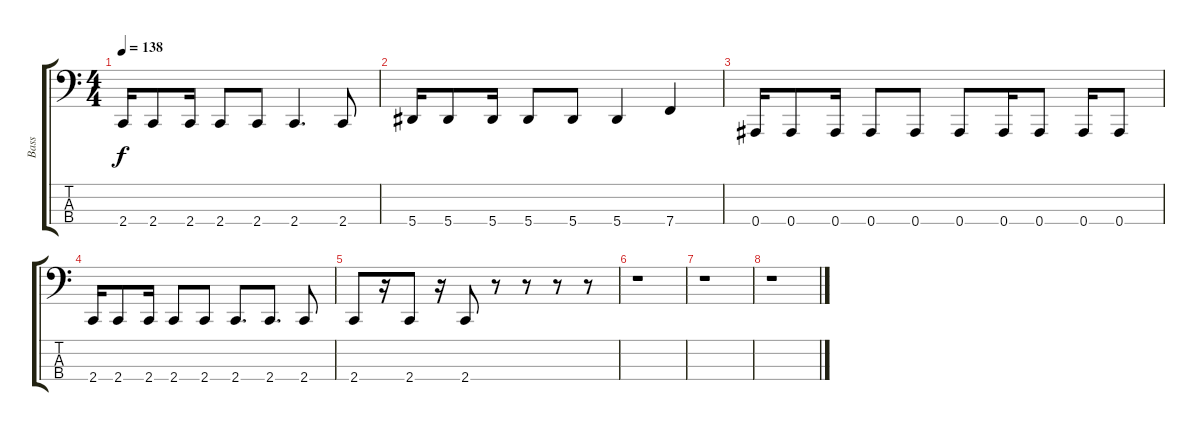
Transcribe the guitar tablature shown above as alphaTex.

\track ("Bass" "Bass") {instrument electricbasspick}
\staff {score tabs}
\tuning (Eb2 Bb1 F1 Bb0) {hide}
\ts (4 4)
\tempo 138
\clef f4
\ks c
2.4.16{dy f} 2.4.8 2.4.16 2.4.8 2.4.8 2.4.4{d} 2.4.8 |
5.4.16 5.4.8 5.4.16 5.4.8 5.4.8 5.4.4 7.4.4 |
0.4.16 0.4.8 0.4.16 0.4.8 0.4.8 0.4.8 0.4.16 0.4.8 0.4.16 0.4.8 |
2.4.16 2.4.8 2.4.16 2.4.8 2.4.8 2.4.8{d} 2.4.8{d} 2.4.8 |
2.4.8 r.16 2.4.8 r.16 2.4.8 r.8 r.8 r.8 r.8 |
r.1 |
r.1 |
r.1
